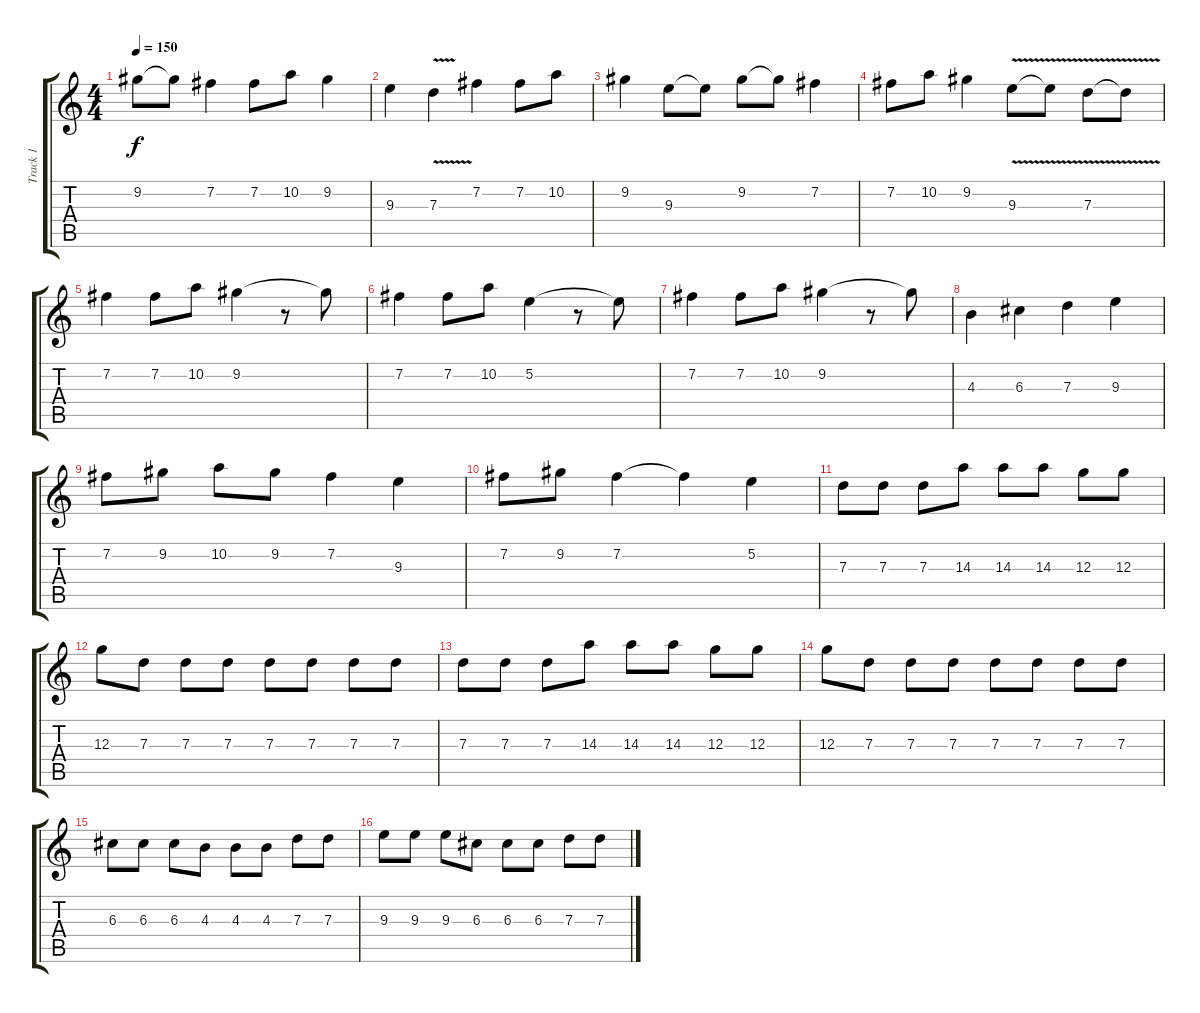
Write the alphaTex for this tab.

\track ("Track 1" "Track 1") {instrument distortionguitar}
\staff {score tabs}
\tuning (E4 B3 G3 D3 A2 E2) {hide}
\ts (4 4)
\tempo 150
\clef g2
\ks c
9.2.8{dy f} 9.2{t}.8 7.2.4 7.2.8 10.2.8 9.2.4 |
9.3.4 7.3{v}.4 7.2.4 7.2.8 10.2.8 |
9.2.4 9.3.8 9.3{t}.8 9.2.8 9.2{t}.8 7.2.4 |
7.2.8 10.2.8 9.2.4 9.3{v}.8 9.3{t}.8 7.3{v}.8 7.3{t}.8 |
7.2.4 7.2.8 10.2.8 9.2.4 r.8 9.2{t}.8 |
7.2.4 7.2.8 10.2.8 5.2.4 r.8 5.2{t}.8 |
7.2.4 7.2.8 10.2.8 9.2.4 r.8 9.2{t}.8 |
4.3.4 6.3.4 7.3.4 9.3.4 |
7.2.8 9.2.8 10.2.8 9.2.8 7.2.4 9.3.4 |
7.2.8 9.2.8 7.2.4 7.2{t}.4 5.2.4 |
7.3.8 7.3.8 7.3.8 14.3.8 14.3.8 14.3.8 12.3.8 12.3.8 |
12.3.8 7.3.8 7.3.8 7.3.8 7.3.8 7.3.8 7.3.8 7.3.8 |
7.3.8 7.3.8 7.3.8 14.3.8 14.3.8 14.3.8 12.3.8 12.3.8 |
12.3.8 7.3.8 7.3.8 7.3.8 7.3.8 7.3.8 7.3.8 7.3.8 |
6.3.8 6.3.8 6.3.8 4.3.8 4.3.8 4.3.8 7.3.8 7.3.8 |
9.3.8 9.3.8 9.3.8 6.3.8 6.3.8 6.3.8 7.3.8 7.3.8
